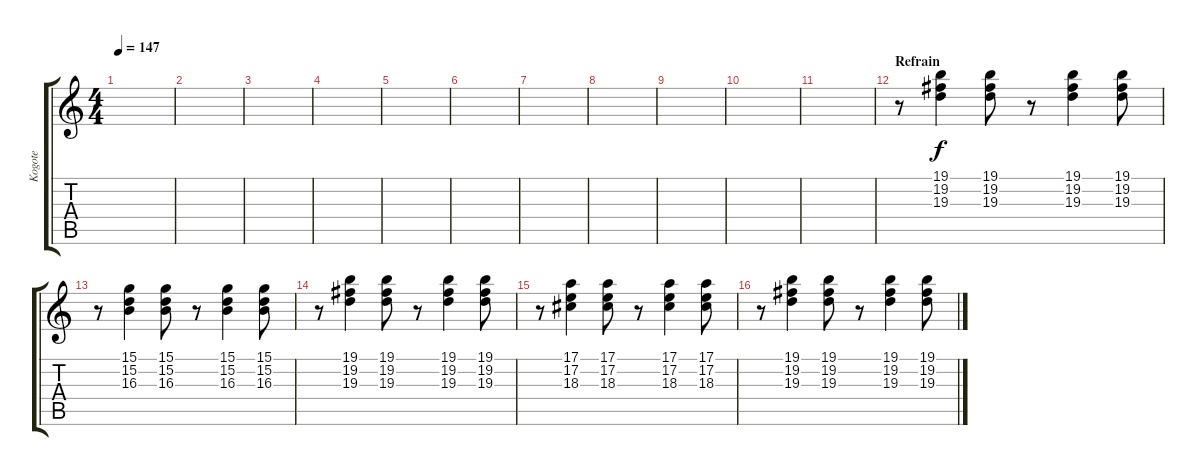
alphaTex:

\track ("Kogote" "Kogote") {instrument drawbarorgan}
\staff {score tabs}
\tuning (E4 B3 G3 D3 A2 E2) {hide}
\ts (4 4)
\tempo 147
\clef g2
\ks c
|
|
|
|
|
|
|
|
|
|
|
\section ("" "Refrain")
r.8 (19.1 19.2 19.3).4 (19.1 19.2 19.3).8 r.8 (19.1 19.2 19.3).4 (19.1 19.2 19.3).8 |
r.8 (15.1 15.2 16.3).4 (15.1 15.2 16.3).8 r.8 (15.1 15.2 16.3).4 (15.1 15.2 16.3).8 |
r.8 (19.1 19.2 19.3).4 (19.1 19.2 19.3).8 r.8 (19.1 19.2 19.3).4 (19.1 19.2 19.3).8 |
r.8 (17.1 17.2 18.3).4 (17.1 17.2 18.3).8 r.8 (17.1 17.2 18.3).4 (17.1 17.2 18.3).8 |
r.8 (19.1 19.2 19.3).4 (19.1 19.2 19.3).8 r.8 (19.1 19.2 19.3).4 (19.1 19.2 19.3).8
